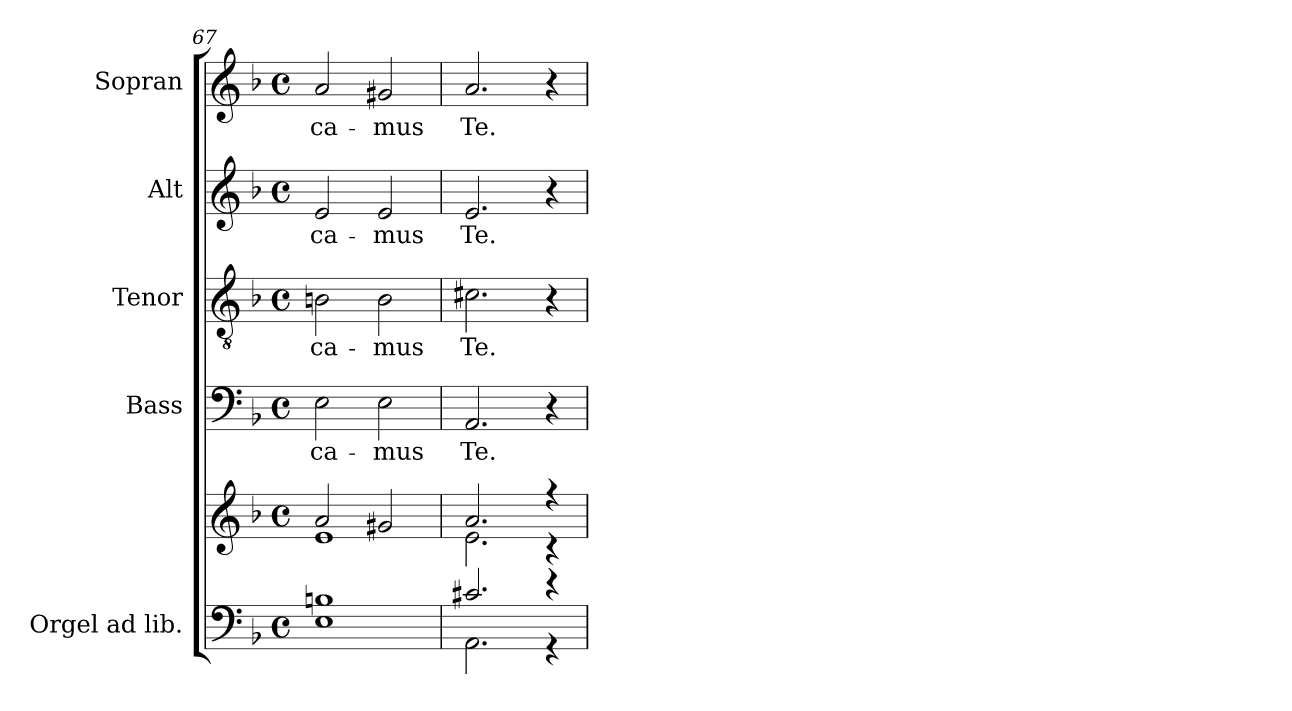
**kern	**kern	**kern	**text	**kern	**text	**kern	**text	**kern	**text
*part5	*part5	*part4	*part4	*part3	*part3	*part2	*part2	*part1	*part1
*staff6	*staff5	*staff4	*staff4	*staff3	*staff3	*staff2	*staff2	*staff1	*staff1
*I"Orgel ad lib.	*	*I"Bass	*	*I"Tenor	*	*I"Alt	*	*I"Sopran	*
*	*	*I'B.	*	*I'T.	*	*I'A.	*	*I'S.	*
*clefF4	*clefG2	*clefF4	*	*clefGv2	*	*clefG2	*	*clefG2	*
*k[b-]	*k[b-]	*k[b-]	*	*k[b-]	*	*k[b-]	*	*k[b-]	*
*F:	*F:	*F:	*	*F:	*	*F:	*	*F:	*
*M4/4	*M4/4	*M4/4	*	*M4/4	*	*M4/4	*	*M4/4	*
*met(c)	*met(c)	*met(c)	*	*met(c)	*	*met(c)	*	*met(c)	*
=67	=67	=67	=67	=67	=67	=67	=67	=67	=67
*^	*^	*	*	*	*	*	*	*	*
!	!	!	!	!	!LO:LY:b	!	!LO:LY:b	!	!LO:LY:b	!	!LO:LY:b
1Bn	1E	2a/	1e	2E\	-ca-	2Bn\	-ca-	2e/	-ca-	2a/	-ca-
!	!	!	!	!	!LO:LY:b	!	!LO:LY:b	!	!LO:LY:b	!	!LO:LY:b
.	.	2g#X/	.	2E\	-mus	2B\	-mus	2e/	-mus	2g#X/	-mus
=68	=68	=68	=68	=68	=68	=68	=68	=68	=68	=68	=68
!	!	!	!	!	!LO:LY:b	!	!LO:LY:b	!	!LO:LY:b	!	!LO:LY:b
2.c#X/	2.AA\	2.a/	2.e\	2.AA/	Te.	2.c#X\	Te.	2.e/	Te.	2.a/	Te.
4r	4r	4r	4r	4r	.	4r	.	4r	.	4r	.
*v	*v	*	*	*	*	*	*	*	*	*	*
*	*v	*v	*	*	*	*	*	*	*	*
=	=	=	=	=	=	=	=	=	=
*-	*-	*-	*-	*-	*-	*-	*-	*-	*-
